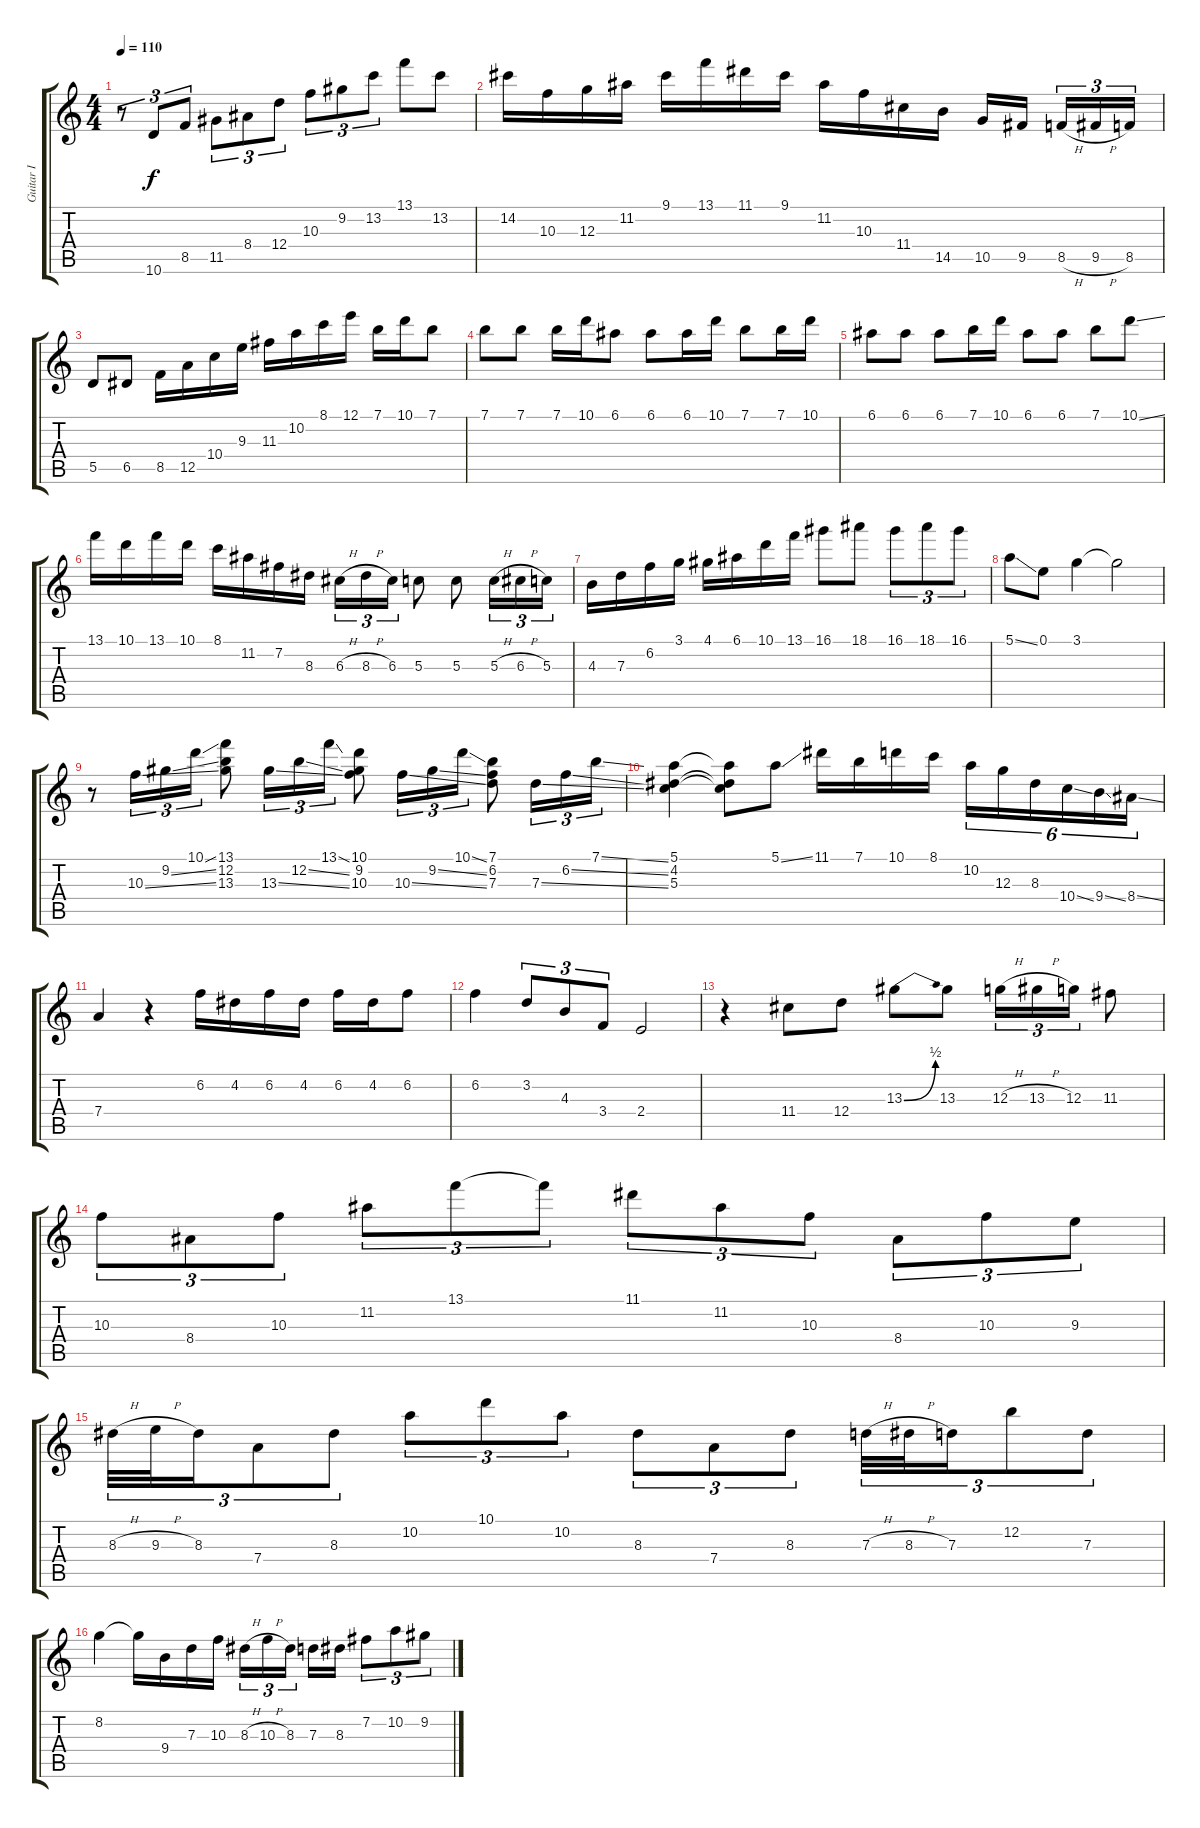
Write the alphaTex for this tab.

\track ("Guitar I" "Guitar I") {instrument acousticguitarsteel}
\staff {score tabs}
\tuning (E4 B3 G3 D3 A2 E2) {hide}
\ts (4 4)
\tempo 110
\clef g2
\ks c
r.8{tu (3 2) dy f} 10.6.8{tu (3 2)} 8.5.8{tu (3 2)} 11.5.8{tu (3 2)} 8.4.8{tu (3 2)} 12.4.8{tu (3 2)} 10.3.8{tu (3 2)} 9.2.8{tu (3 2)} 13.2.8{tu (3 2)} 13.1.8 13.2.8 |
14.2.16 10.3.16 12.3.16 11.2.16 9.1.16 13.1.16 11.1.16 9.1.16 11.2.16 10.3.16 11.4.16 14.5.16 10.5.16 9.5.16 8.5{h}.16{tu (3 2)} 9.5{h}.16{tu (3 2)} 8.5.16{tu (3 2)} |
5.5.8 6.5.8 8.5.16 12.5.16 10.4.16 9.3.16 11.3.16 10.2.16 8.1.16 12.1.16 7.1.16 10.1.16 7.1.8 |
7.1.8 7.1.8 7.1.16 10.1.16 6.1.8 6.1.8 6.1.16 10.1.16 7.1.8 7.1.16 10.1.16 |
6.1.8 6.1.8 6.1.8 7.1.16 10.1.16 6.1.8 6.1.8 7.1.8 10.1{ss}.8 |
13.1.16 10.1.16 13.1.16 10.1.16 8.1.16 11.2.16 7.2.16 8.3.16 6.3{h}.16{tu (3 2)} 8.3{h}.16{tu (3 2)} 6.3.16{tu (3 2)} 5.3.8 5.3.8 5.3{h}.16{tu (3 2)} 6.3{h}.16{tu (3 2)} 5.3.16{tu (3 2)} |
4.3.16 7.3.16 6.2.16 3.1.16 4.1.16 6.1.16 10.1.16 13.1.16 16.1.8 18.1.8 16.1.8{tu (3 2)} 18.1.8{tu (3 2)} 16.1.8{tu (3 2)} |
5.1{ss}.8 0.1.8 3.1.4 3.1{t}.2 |
r.8 10.3{ss}.16{tu (3 2)} 9.2{ss}.16{tu (3 2)} 10.1{ss}.16{tu (3 2)} (13.1 12.2 13.3).8 13.3{ss}.16{tu (3 2)} 12.2{ss}.16{tu (3 2)} 13.1{ss}.16{tu (3 2)} (10.1 9.2 10.3).8 10.3{ss}.16{tu (3 2)} 9.2{ss}.16{tu (3 2)} 10.1{ss}.16{tu (3 2)} (7.1 6.2 7.3).8 7.3{ss}.16{tu (3 2)} 6.2{ss}.16{tu (3 2)} 7.1{ss}.16{tu (3 2)} |
(5.1 4.2 5.3).4 (5.1{t} 4.2{t} 5.3{t}).8 5.1{ss}.8 11.1.16 7.1.16 10.1.16 8.1.16 10.2.16{tu (6 4)} 12.3.16{tu (6 4)} 8.3.16{tu (6 4)} 10.4{ss}.16{tu (6 4)} 9.4{ss}.16{tu (6 4)} 8.4{ss}.16{tu (6 4)} |
7.4.4 r.4 6.2.16 4.2.16 6.2.16 4.2.16 6.2.16 4.2.16 6.2.8 |
6.2.4 3.2.8{tu (3 2)} 4.3.8{tu (3 2)} 3.4.8{tu (3 2)} 2.4.2 |
r.4 11.4.8 12.4.8 13.3{be (bend 0 0 60 2)}.8 13.3.8 12.3{h}.16{tu (3 2)} 13.3{h}.16{tu (3 2)} 12.3.16{tu (3 2)} 11.3.8 |
10.3.8{tu (3 2)} 8.4.8{tu (3 2)} 10.3.8{tu (3 2)} 11.2.8{tu (3 2)} 13.1.8{tu (3 2)} 13.1{t}.8{tu (3 2)} 11.1.8{tu (3 2)} 11.2.8{tu (3 2)} 10.3.8{tu (3 2)} 8.4.8{tu (3 2)} 10.3.8{tu (3 2)} 9.3.8{tu (3 2)} |
8.3{h}.32{tu (3 2)} 9.3{h}.32{tu (3 2)} 8.3.16{tu (3 2)} 7.4.8{tu (3 2)} 8.3.8{tu (3 2)} 10.2.8{tu (3 2)} 10.1.8{tu (3 2)} 10.2.8{tu (3 2)} 8.3.8{tu (3 2)} 7.4.8{tu (3 2)} 8.3.8{tu (3 2)} 7.3{h}.32{tu (3 2)} 8.3{h}.32{tu (3 2)} 7.3.16{tu (3 2)} 12.2.8{tu (3 2)} 7.3.8{tu (3 2)} |
8.2.4 8.2{t}.16 9.4.16 7.3.16 10.3.16 8.3{h}.16{tu (3 2)} 10.3{h}.16{tu (3 2)} 8.3.16{tu (3 2)} 7.3.16 8.3.16 7.2.8{tu (3 2)} 10.2.8{tu (3 2)} 9.2.8{tu (3 2)}
